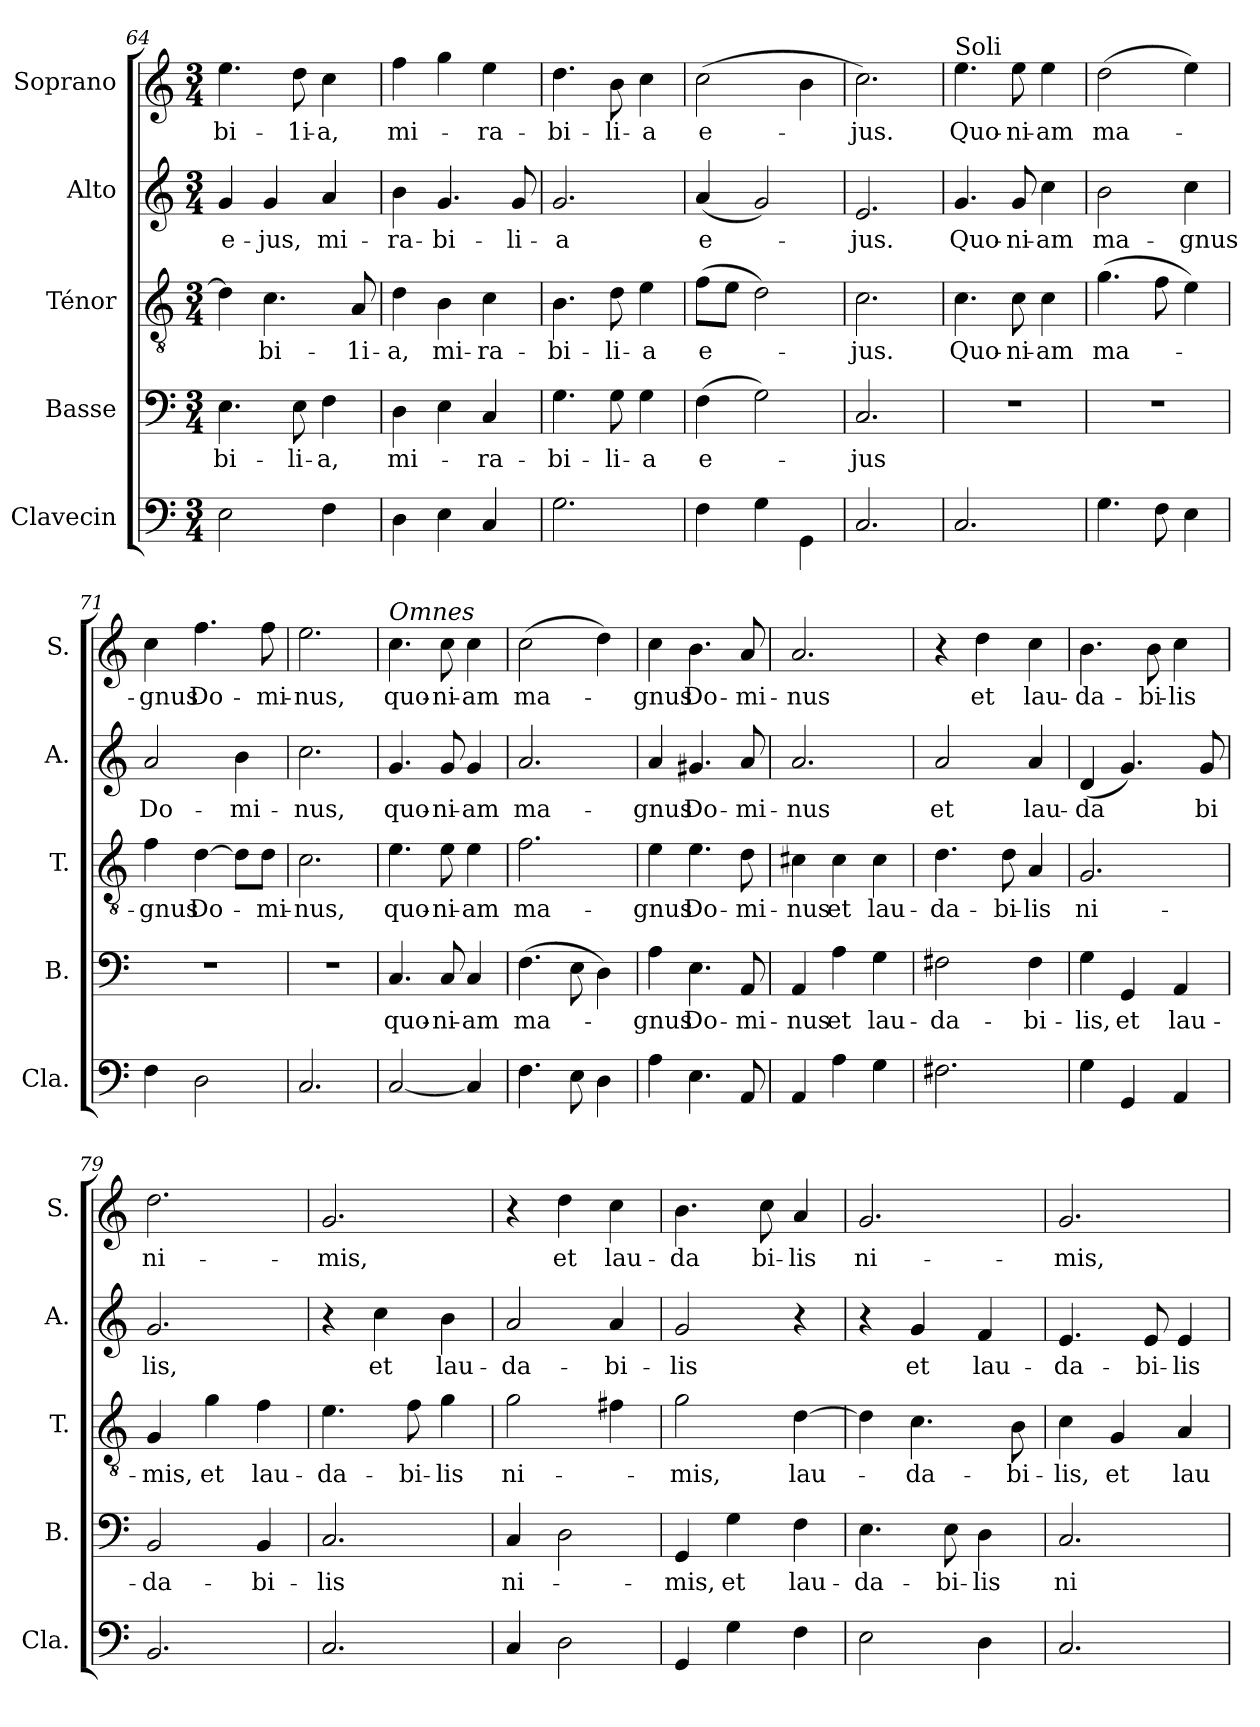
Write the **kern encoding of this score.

**kern	**kern	**text	**kern	**text	**kern	**text	**kern	**text
*part5	*part4	*part4	*part3	*part3	*part2	*part2	*part1	*part1
*staff5	*staff4	*staff4	*staff3	*staff3	*staff2	*staff2	*staff1	*staff1
*I"Clavecin	*I"Basse	*	*I"Ténor	*	*I"Alto	*	*I"Soprano	*
*I'Cla.	*I'B.	*	*I'T.	*	*I'A.	*	*I'S.	*
*clefF4	*clefF4	*	*clefGv2	*	*clefG2	*	*clefG2	*
*k[]	*k[]	*	*k[]	*	*k[]	*	*k[]	*
*M3/4	*M3/4	*	*M3/4	*	*M3/4	*	*M3/4	*
=64	=64	=64	=64	=64	=64	=64	=64	=64
!	!	!LO:LY:b	!	!	!	!LO:LY:b	!	!LO:LY:b
2E\	4.E\	bi-	4d\]	.	4g/	e-	4.ee\	bi-
!	!	!	!	!LO:LY:b	!	!LO:LY:b	!	!
.	.	.	4.c\	-bi-	4g/	-jus,	.	.
!	!	!LO:LY:b	!	!	!	!	!	!LO:LY:b
.	8E\	-li-	.	.	.	.	8dd\	-1i-
!	!	!LO:LY:b	!	!	!	!LO:LY:b	!	!LO:LY:b
4F\	4F\	-a,	.	.	4a/	mi-	4cc\	-a,
!	!	!	!	!LO:LY:b	!	!	!	!
.	.	.	8A/	-1i-	.	.	.	.
=65	=65	=65	=65	=65	=65	=65	=65	=65
!	!	!LO:LY:b	!	!LO:LY:b	!	!LO:LY:b	!	!LO:LY:b
4D\	4D\	mi-	4d\	-a,	4b\	-ra-	4ff\	mi-
!	!	!	!	!LO:LY:b	!	!LO:LY:b	!	!
4E\	4E\	.	4B\	mi-	4.g/	-bi-	4gg\	.
!	!	!LO:LY:b	!	!LO:LY:b	!	!	!	!LO:LY:b
4C/	4C/	-ra-	4c\	-ra-	.	.	4ee\	-ra-
!	!	!	!	!	!	!LO:LY:b	!	!
.	.	.	.	.	8g/	-li-	.	.
=66	=66	=66	=66	=66	=66	=66	=66	=66
!	!	!LO:LY:b	!	!LO:LY:b	!	!LO:LY:b	!	!LO:LY:b
2.G\	4.G\	-bi-	4.B\	-bi-	2.g/	-a	4.dd\	-bi-
!	!	!LO:LY:b	!	!LO:LY:b	!	!	!	!LO:LY:b
.	8G\	-li-	8d\	-li-	.	.	8b\	-li-
!	!	!LO:LY:b	!	!LO:LY:b	!	!	!	!LO:LY:b
.	4G\	-a	4e\	-a	.	.	4cc\	-a
=67	=67	=67	=67	=67	=67	=67	=67	=67
!	!	!LO:LY:b	!	!LO:LY:b	!	!LO:LY:b	!	!LO:LY:b
4F\	(>4F\	e-	(>8f\L	e-	(<4a/	e-	(>2cc\	e-
.	.	.	8e\J	.	.	.	.	.
4G\	2G\)	.	2d\)	.	2g/)	.	.	.
4GG\	.	.	.	.	.	.	4b\	.
=68	=68	=68	=68	=68	=68	=68	=68	=68
!	!	!LO:LY:b	!	!LO:LY:b	!	!LO:LY:b	!	!LO:LY:b
2.C/	2.C/	-jus	2.c\	-jus.	2.e/	-jus.	2.cc\)	-jus.
=69	=69	=69	=69	=69	=69	=69	=69	=69
!	!	!	!	!	!	!	!LO:TX:a:t=Soli	!
!	!	!	!	!LO:LY:b	!	!LO:LY:b	!	!LO:LY:b
2.C/	2.r	.	4.c\	Quo-	4.g/	Quo-	4.ee\	Quo-
!	!	!	!	!LO:LY:b	!	!LO:LY:b	!	!LO:LY:b
.	.	.	8c\	-ni-	8g/	-ni-	8ee\	-ni-
!	!	!	!	!LO:LY:b	!	!LO:LY:b	!	!LO:LY:b
.	.	.	4c\	-am	4cc\	-am	4ee\	-am
=70	=70	=70	=70	=70	=70	=70	=70	=70
!	!	!	!	!LO:LY:b	!	!LO:LY:b	!	!LO:LY:b
4.G\	2.r	.	(>4.g\	ma-	2b\	ma-	(>2dd\	ma-
8F\	.	.	8f\	.	.	.	.	.
!	!	!	!	!	!	!LO:LY:b	!	!
4E\	.	.	4e\)	.	4cc\	-gnus	4ee\)	.
!!LO:LB:g=z
=71	=71	=71	=71	=71	=71	=71	=71	=71
!	!	!	!	!LO:LY:b	!	!LO:LY:b	!	!LO:LY:b
4F\	2.r	.	4f\	-gnus	2a/	Do-	4cc\	-gnus
!	!	!	!	!LO:LY:b	!	!	!	!LO:LY:b
2D\	.	.	[4d\	Do-	.	.	4.ff\	Do-
!	!	!	!	!	!	!LO:LY:b	!	!
.	.	.	8d\L]	.	4b\	-mi-	.	.
!	!	!	!	!LO:LY:b	!	!	!	!LO:LY:b
.	.	.	8d\J	-mi-	.	.	8ff\	-mi-
=72	=72	=72	=72	=72	=72	=72	=72	=72
!	!	!	!	!LO:LY:b	!	!LO:LY:b	!	!LO:LY:b
2.C/	2.r	.	2.c\	-nus,	2.cc\	-nus,	2.ee\	-nus,
=73	=73	=73	=73	=73	=73	=73	=73	=73
!	!	!	!	!	!	!	!LO:TX:a:i:t=Omnes	!
!	!	!LO:LY:b	!	!LO:LY:b	!	!LO:LY:b	!	!LO:LY:b
[2C/	4.C/	quo-	4.e\	quo-	4.g/	quo-	4.cc\	quo-
!	!	!LO:LY:b	!	!LO:LY:b	!	!LO:LY:b	!	!LO:LY:b
.	8C/	-ni-	8e\	-ni-	8g/	-ni-	8cc\	-ni-
!	!	!LO:LY:b	!	!LO:LY:b	!	!LO:LY:b	!	!LO:LY:b
4C/]	4C/	-am	4e\	-am	4g/	-am	4cc\	-am
=74	=74	=74	=74	=74	=74	=74	=74	=74
!	!	!LO:LY:b	!	!LO:LY:b	!	!LO:LY:b	!	!LO:LY:b
4.F\	(>4.F\	ma-	2.f\	ma-	2.a/	ma-	(>2cc\	ma-
8E\	8E\	.	.	.	.	.	.	.
4D\	4D\)	.	.	.	.	.	4dd\)	.
=75	=75	=75	=75	=75	=75	=75	=75	=75
!	!	!LO:LY:b	!	!LO:LY:b	!	!LO:LY:b	!	!LO:LY:b
4A\	4A\	-gnus	4e\	-gnus	4a/	-gnus	4cc\	-gnus
!	!	!LO:LY:b	!	!LO:LY:b	!	!LO:LY:b	!	!LO:LY:b
4.E\	4.E\	Do-	4.e\	Do-	4.g#X/	Do-	4.b\	Do-
!	!	!LO:LY:b	!	!LO:LY:b	!	!LO:LY:b	!	!LO:LY:b
8AA/	8AA/	-mi-	8d\	-mi-	8a/	-mi-	8a/	-mi-
=76	=76	=76	=76	=76	=76	=76	=76	=76
!	!	!LO:LY:b	!	!LO:LY:b	!	!LO:LY:b	!	!LO:LY:b
4AA/	4AA/	-nus	4c#X\	-nus	2.a/	-nus	2.a/	-nus
!	!	!LO:LY:b	!	!LO:LY:b	!	!	!	!
4A\	4A\	et	4c#\	et	.	.	.	.
!	!	!LO:LY:b	!	!LO:LY:b	!	!	!	!
4G\	4G\	lau-	4c#\	lau-	.	.	.	.
=77	=77	=77	=77	=77	=77	=77	=77	=77
!	!	!LO:LY:b	!	!LO:LY:b	!	!LO:LY:b	!	!
2.F#X\	2F#X\	-da-	4.d\	-da-	2a/	et	4r	.
!	!	!	!	!	!	!	!	!LO:LY:b
.	.	.	.	.	.	.	4dd\	et
!	!	!	!	!LO:LY:b	!	!	!	!
.	.	.	8d\	-bi-	.	.	.	.
!	!	!LO:LY:b	!	!LO:LY:b	!	!LO:LY:b	!	!LO:LY:b
.	4F#\	-bi-	4A/	-lis	4a/	lau-	4cc\	lau-
=78	=78	=78	=78	=78	=78	=78	=78	=78
!	!	!LO:LY:b	!	!LO:LY:b	!	!LO:LY:b	!	!LO:LY:b
4G\	4G\	-lis,	2.G/	ni-	(<4d/	-da	4.b\	-da-
!	!	!LO:LY:b	!	!	!	!	!	!
4GG/	4GG/	et	.	.	4.g/)	.	.	.
!	!	!	!	!	!	!	!	!LO:LY:b
.	.	.	.	.	.	.	8b\	-bi-
!	!	!LO:LY:b	!	!	!	!	!	!LO:LY:b
4AA/	4AA/	lau-	.	.	.	.	4cc\	-lis
!	!	!	!	!	!	!LO:LY:b	!	!
.	.	.	.	.	8g/	bi	.	.
=79	=79	=79	=79	=79	=79	=79	=79	=79
!	!	!LO:LY:b	!	!LO:LY:b	!	!LO:LY:b	!	!LO:LY:b
2.BB/	2BB/	-da-	4G/	-mis,	2.g/	lis,	2.dd\	ni-
!	!	!	!	!LO:LY:b	!	!	!	!
.	.	.	4g\	et	.	.	.	.
!	!	!LO:LY:b	!	!LO:LY:b	!	!	!	!
.	4BB/	-bi-	4f\	lau-	.	.	.	.
=80	=80	=80	=80	=80	=80	=80	=80	=80
!	!	!LO:LY:b	!	!LO:LY:b	!	!	!	!LO:LY:b
2.C/	2.C/	-lis	4.e\	-da-	4r	.	2.g/	-mis,
!	!	!	!	!	!	!LO:LY:b	!	!
.	.	.	.	.	4cc\	et	.	.
!	!	!	!	!LO:LY:b	!	!	!	!
.	.	.	8f\	-bi-	.	.	.	.
!	!	!	!	!LO:LY:b	!	!LO:LY:b	!	!
.	.	.	4g\	-lis	4b\	lau-	.	.
!!LO:PB:g=z
=81	=81	=81	=81	=81	=81	=81	=81	=81
!	!	!LO:LY:b	!	!LO:LY:b	!	!LO:LY:b	!	!
4C/	4C/	ni-	2g\	ni-	2a/	da-	4r	.
!	!	!	!	!	!	!	!	!LO:LY:b
2D\	2D\	.	.	.	.	.	4dd\	et
!	!	!	!	!	!	!LO:LY:b	!	!LO:LY:b
.	.	.	4f#X\	.	4a/	-bi-	4cc\	lau-
=82	=82	=82	=82	=82	=82	=82	=82	=82
!	!	!LO:LY:b	!	!LO:LY:b	!	!LO:LY:b	!	!LO:LY:b
4GG/	4GG/	-mis,	2g\	-mis,	2g/	-lis	4.b\	-da
!	!	!LO:LY:b	!	!	!	!	!	!
4G\	4G\	et	.	.	.	.	.	.
!	!	!	!	!	!	!	!	!LO:LY:b
.	.	.	.	.	.	.	8cc\	bi-
!	!	!LO:LY:b	!	!LO:LY:b	!	!	!	!LO:LY:b
4F\	4F\	lau-	[4d\	lau-	4r	.	4a/	-lis
=83	=83	=83	=83	=83	=83	=83	=83	=83
!	!	!LO:LY:b	!	!	!	!	!	!LO:LY:b
2E\	4.E\	-da-	4d\]	.	4r	.	2.g/	ni-
!	!	!	!	!LO:LY:b	!	!LO:LY:b	!	!
.	.	.	4.c\	-da-	4g/	et	.	.
!	!	!LO:LY:b	!	!	!	!	!	!
.	8E\	-bi-	.	.	.	.	.	.
!	!	!LO:LY:b	!	!	!	!LO:LY:b	!	!
4D\	4D\	-lis	.	.	4f/	lau-	.	.
!	!	!	!	!LO:LY:b	!	!	!	!
.	.	.	8B\	-bi-	.	.	.	.
=84	=84	=84	=84	=84	=84	=84	=84	=84
!	!	!LO:LY:b	!	!LO:LY:b	!	!LO:LY:b	!	!LO:LY:b
2.C/	2.C/	ni	4c\	-lis,	4.e/	-da-	2.g/	-mis,
!	!	!	!	!LO:LY:b	!	!	!	!
.	.	.	4G/	et	.	.	.	.
!	!	!	!	!	!	!LO:LY:b	!	!
.	.	.	.	.	8e/	-bi-	.	.
!	!	!	!	!LO:LY:b	!	!LO:LY:b	!	!
.	.	.	4A/	lau-	4e/	-lis	.	.
=	=	=	=	=	=	=	=	=
*-	*-	*-	*-	*-	*-	*-	*-	*-
